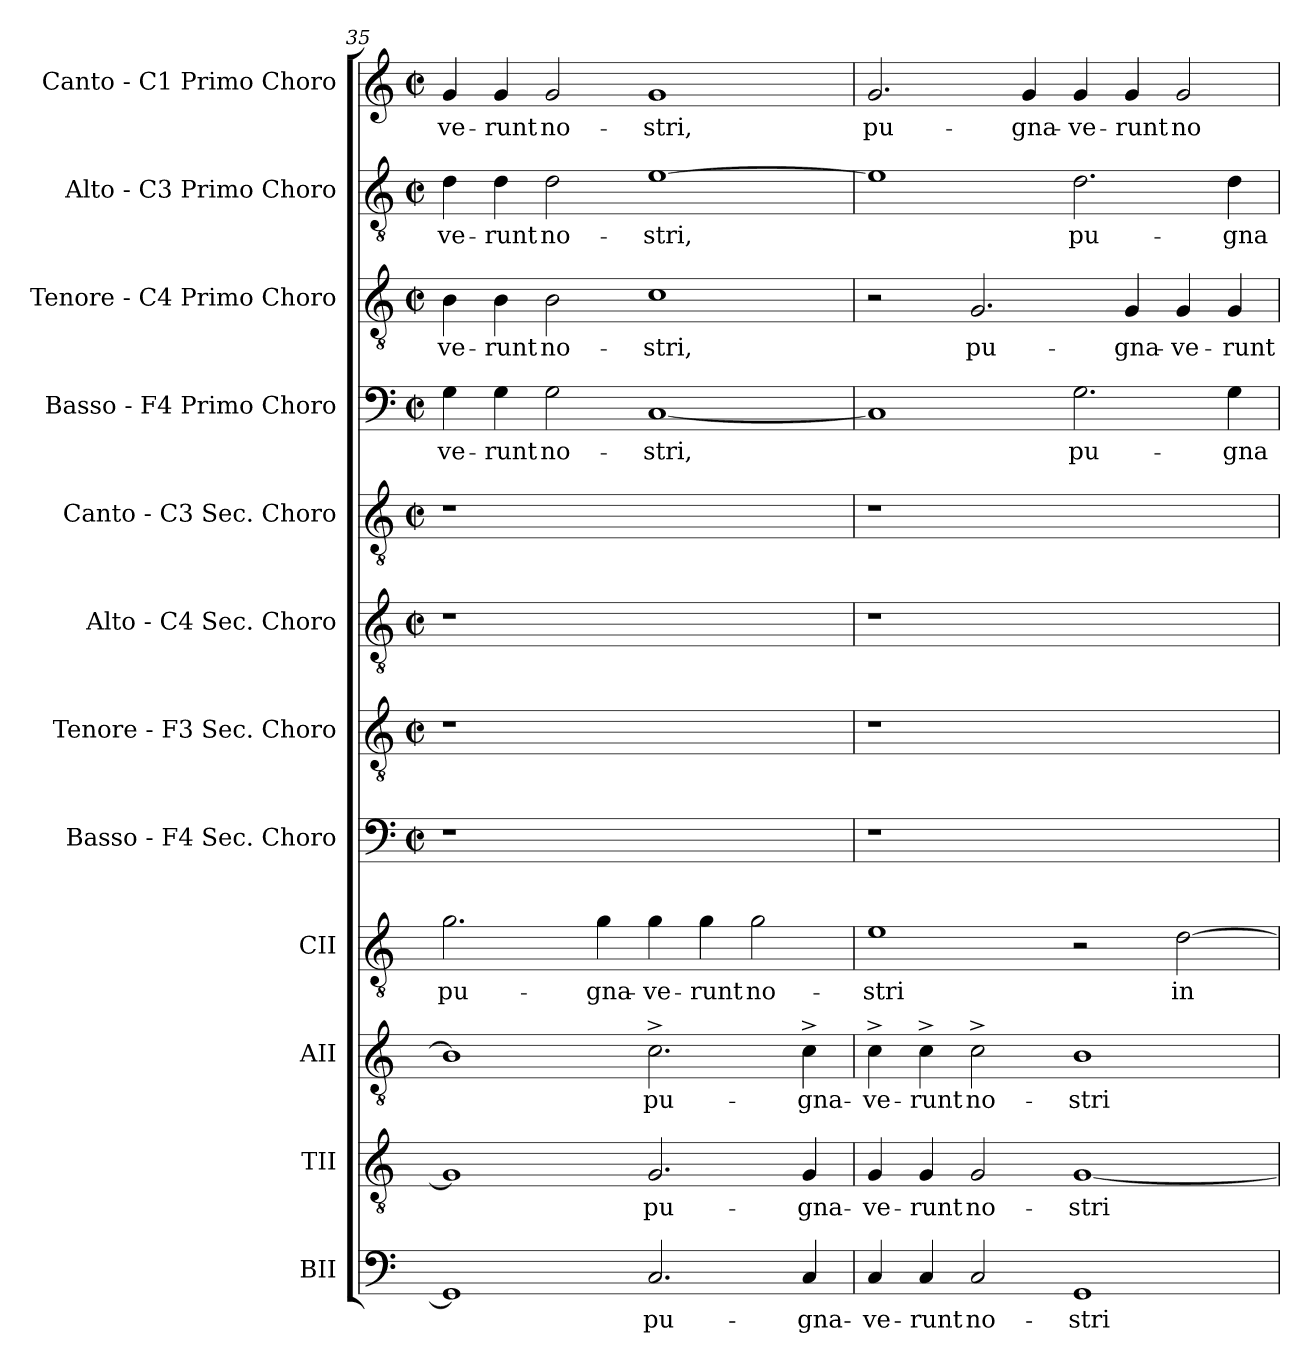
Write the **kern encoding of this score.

**kern	**text	**kern	**text	**kern	**text	**kern	**text	**kern	**kern	**kern	**kern	**kern	**text	**kern	**text	**kern	**text	**kern	**text
*part12	*part12	*part11	*part11	*part10	*part10	*part9	*part9	*part8	*part7	*part6	*part5	*part4	*part4	*part3	*part3	*part2	*part2	*part1	*part1
*staff12	*staff12	*staff11	*staff11	*staff10	*staff10	*staff9	*staff9	*staff8	*staff7	*staff6	*staff5	*staff4	*staff4	*staff3	*staff3	*staff2	*staff2	*staff1	*staff1
*I"BII	*	*I"TII	*	*I"AII	*	*I"CII	*	*I"Basso - F4  Sec. Choro	*I"Tenore - F3  Sec. Choro	*I"Alto - C4  Sec. Choro	*I"Canto - C3  Sec. Choro	*I"Basso - F4  Primo Choro	*	*I"Tenore - C4  Primo Choro	*	*I"Alto - C3  Primo Choro	*	*I"Canto - C1  Primo Choro	*
*I'BII	*	*I'TII	*	*I'AII	*	*I'CII	*	*I'Ch	*I'Ch	*I'Ch	*I'Ch	*I'BI	*	*I'TI	*	*I'AI	*	*I'CI	*
*clefF4	*	*clefGv2	*	*clefGv2	*	*clefGv2	*	*clefF4	*clefGv2	*clefGv2	*clefGv2	*clefF4	*	*clefGv2	*	*clefGv2	*	*clefG2	*
*	*	*	*	*	*	*	*	*M2/2	*M2/2	*M2/2	*M2/2	*M2/2	*	*M2/2	*	*M2/2	*	*M2/2	*
*	*	*	*	*	*	*	*	*met(c|)	*met(c|)	*met(c|)	*met(c|)	*met(c|)	*	*met(c|)	*	*met(c|)	*	*met(c|)	*
=35	=35	=35	=35	=35	=35	=35	=35	=35	=35	=35	=35	=35	=35	=35	=35	=35	=35	=35	=35
!	!	!	!	!	!	!	!LO:LY:b:cj	!	!	!	!	!	!LO:LY:b	!	!LO:LY:b	!	!LO:LY:b	!	!LO:LY:b
1GG]	.	1G]	.	1B]	.	2.g\	pu-	1r	1r	1r	1r	4G\	-ve-	4B\	-ve-	4d\	-ve-	4g/	-ve-
!	!	!	!	!	!	!	!	!	!	!	!	!	!LO:LY:b:cj	!	!LO:LY:b:cj	!	!LO:LY:b:cj	!	!LO:LY:b:cj
.	.	.	.	.	.	.	.	.	.	.	.	4G\	-runt	4B\	-runt	4d\	-runt	4g/	-runt
!	!	!	!	!	!	!	!	!	!	!	!	!	!LO:LY:b:cj	!	!LO:LY:b:cj	!	!LO:LY:b:cj	!	!LO:LY:b:cj
.	.	.	.	.	.	.	.	.	.	.	.	2G\	no-	2B\	no-	2d\	no-	2g/	no-
!	!	!	!	!	!	!	!LO:LY:b:cj	!	!	!	!	!	!	!	!	!	!	!	!
.	.	.	.	.	.	4g\	-gna-	.	.	.	.	.	.	.	.	.	.	.	.
!	!LO:LY:b:cj	!	!LO:LY:b:cj	!	!LO:LY:b:cj	!	!LO:LY:b	!	!	!	!	!	!LO:LY:b:cj	!	!LO:LY:b:cj	!	!LO:LY:b:cj	!	!LO:LY:b:cj
2.C/	pu-	2.G/	pu-	2.c^<\	pu-	4g\	-ve-	1ryy	1ryy	1ryy	1ryy	[<1C	-stri,	1c	-stri,	[>1e	-stri,	1g	-stri,
!	!	!	!	!	!	!	!LO:LY:b:cj	!	!	!	!	!	!	!	!	!	!	!	!
.	.	.	.	.	.	4g\	-runt	.	.	.	.	.	.	.	.	.	.	.	.
!	!	!	!	!	!	!	!LO:LY:b:cj	!	!	!	!	!	!	!	!	!	!	!	!
.	.	.	.	.	.	2g\	no-	.	.	.	.	.	.	.	.	.	.	.	.
!	!LO:LY:b:cj	!	!LO:LY:b:cj	!	!LO:LY:b:cj	!	!	!	!	!	!	!	!	!	!	!	!	!	!
4C/	-gna-	4G/	-gna-	4c^<\	-gna-	.	.	.	.	.	.	.	.	.	.	.	.	.	.
=36	=36	=36	=36	=36	=36	=36	=36	=36	=36	=36	=36	=36	=36	=36	=36	=36	=36	=36	=36
!	!LO:LY:b	!	!LO:LY:b	!	!LO:LY:b	!	!LO:LY:b:cj	!	!	!	!	!	!	!	!	!	!	!	!LO:LY:b:cj
4C/	-ve-	4G/	-ve-	4c^<\	-ve-	1e	-stri	1r	1r	1r	1r	1C]	.	2r	.	1e]	.	2.g/	pu-
!	!LO:LY:b:cj	!	!LO:LY:b:cj	!	!LO:LY:b:cj	!	!	!	!	!	!	!	!	!	!	!	!	!	!
4C/	-runt	4G/	-runt	4c^<\	-runt	.	.	.	.	.	.	.	.	.	.	.	.	.	.
!	!LO:LY:b:cj	!	!LO:LY:b:cj	!	!LO:LY:b:cj	!	!	!	!	!	!	!	!	!	!LO:LY:b:cj	!	!	!	!
2C/	no-	2G/	no-	2c^<\	no-	.	.	.	.	.	.	.	.	2.G/	pu-	.	.	.	.
!	!	!	!	!	!	!	!	!	!	!	!	!	!	!	!	!	!	!	!LO:LY:b
.	.	.	.	.	.	.	.	.	.	.	.	.	.	.	.	.	.	4g/	-gna-
!	!LO:LY:b:cj	!	!LO:LY:b:cj	!	!LO:LY:b:cj	!	!	!	!	!	!	!	!LO:LY:b:cj	!	!	!	!LO:LY:b:cj	!	!LO:LY:b:cj
1GG	-stri	[>1G	-stri	1B	-stri	2r	.	1ryy	1ryy	1ryy	1ryy	2.G\	pu-	.	.	2.d\	pu-	4g/	-ve-
!	!	!	!	!	!	!	!	!	!	!	!	!	!	!	!LO:LY:b	!	!	!	!LO:LY:b:rj
.	.	.	.	.	.	.	.	.	.	.	.	.	.	4G/	-gna-	.	.	4g/	-runt
!	!	!	!	!	!	!	!LO:LY:b:cj	!	!	!	!	!	!	!	!LO:LY:b:cj	!	!	!	!LO:LY:b:cj
.	.	.	.	.	.	[>2d\	in	.	.	.	.	.	.	4G/	-ve-	.	.	2g/	no-
!	!	!	!	!	!	!	!	!	!	!	!	!	!LO:LY:b:cj	!	!LO:LY:b:rj	!	!LO:LY:b:cj	!	!
.	.	.	.	.	.	.	.	.	.	.	.	4G\	-gna-	4G/	-runt	4d\	-gna-	.	.
=	=	=	=	=	=	=	=	=	=	=	=	=	=	=	=	=	=	=	=
*-	*-	*-	*-	*-	*-	*-	*-	*-	*-	*-	*-	*-	*-	*-	*-	*-	*-	*-	*-
